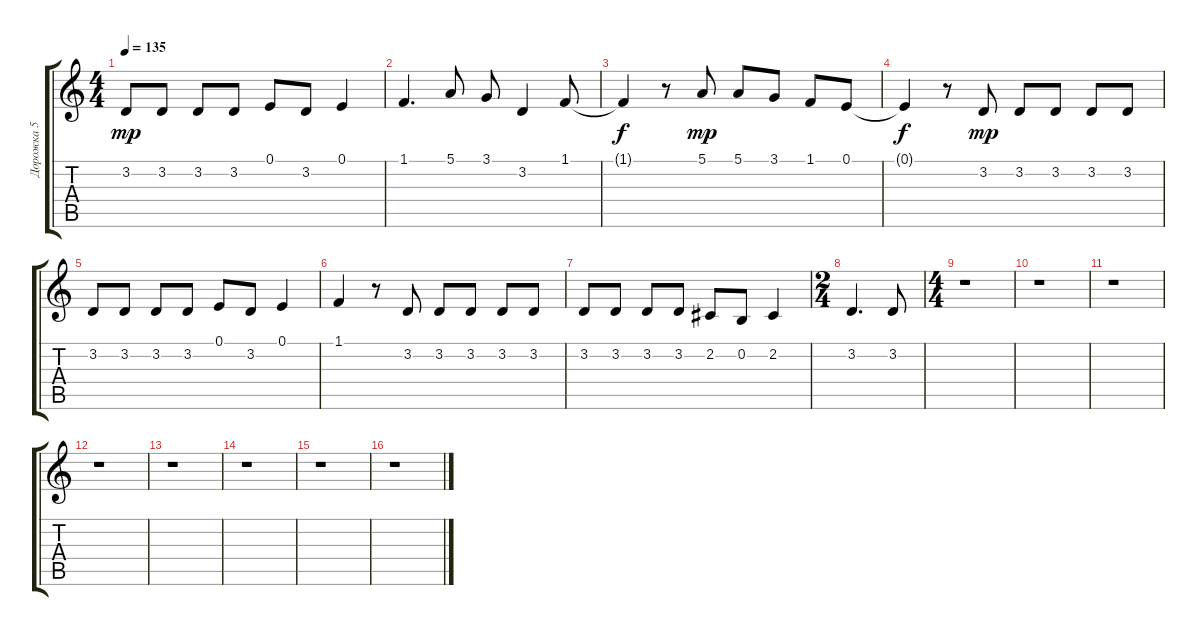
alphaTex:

\track ("Дорожка 5" "Дорожка 5") {instrument tenorsax}
\staff {score tabs}
\tuning (E4 B3 G3 D3 A2 E2) {hide}
\ts (4 4)
\tempo 135
\clef g2
\ks c
3.2.8{dy mp} 3.2.8 3.2.8 3.2.8 0.1.8 3.2.8 0.1.4 |
1.1.4{d} 5.1.8 3.1.8 3.2.4 1.1.8 |
1.1{t}.4{dy f} r.8 5.1.8{dy mp} 5.1.8 3.1.8 1.1.8 0.1.8 |
0.1{t}.4{dy f} r.8 3.2.8{dy mp} 3.2.8 3.2.8 3.2.8 3.2.8 |
3.2.8 3.2.8 3.2.8 3.2.8 0.1.8 3.2.8 0.1.4 |
1.1.4 r.8 3.2.8 3.2.8 3.2.8 3.2.8 3.2.8 |
3.2.8 3.2.8 3.2.8 3.2.8 2.2.8 0.2.8 2.2.4 |
\ts (2 4)
3.2.4{d} 3.2.8 |
\ts (4 4)
r.1 |
r.1 |
r.1 |
r.1 |
r.1 |
r.1 |
r.1 |
r.1
